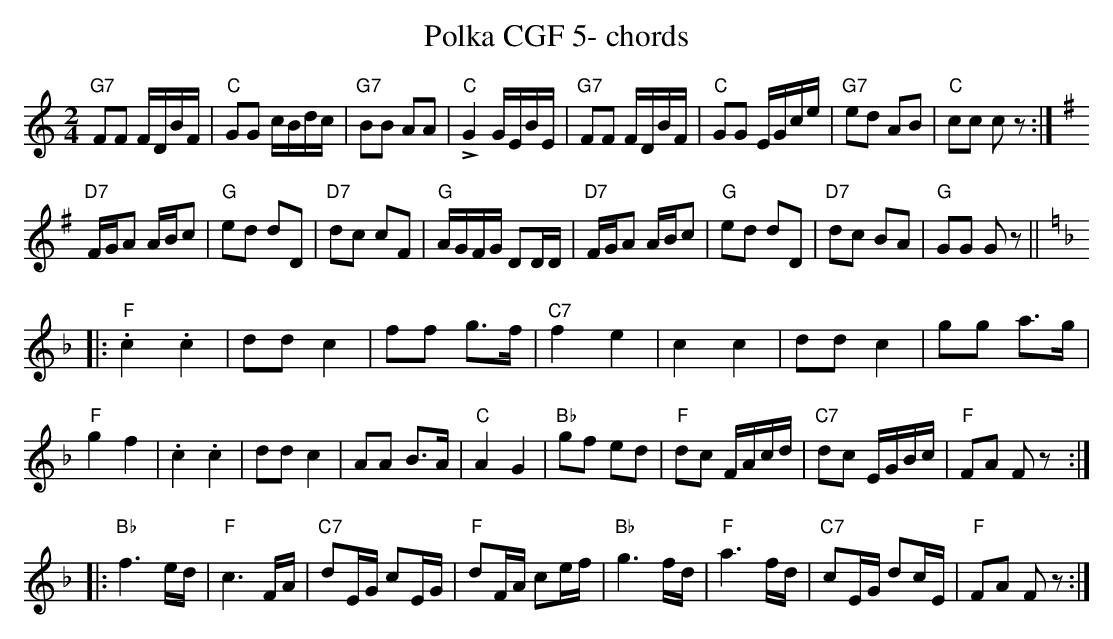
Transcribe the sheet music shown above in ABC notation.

X:1
T:Polka CGF 5- chords
M:2/4
L:1/16
K:Cmaj%%MIDI gchordon
"G7"F2F2 FDBF | "C"G2G2 cBdc | "G7"B2B2 A2A2 | "C"!>!G4 GEBE | "G7"F2F2 FDBF | "C"G2G2 EGce | "G7"e2d2 A2B2 | "C"c2c2 c2z2 :| [K:Gmaj]
"D7"FGA2 ABc2 | "G"e2d2 d2D2 | "D7"d2c2 c2F2 | "G"AGFG D2DD | "D7"FGA2 ABc2 | "G"e2d2 d2D2 | "D7"d2c2 B2A2 | "G"G2G2 G2z2 || [K:Fmaj] [L:1/8]
|: "F".c2.c2 | ddc2 | ff g>f | "C7"f2e2 | c2c2 | ddc2 | gg a>g |
"F"g2f2 | .c2.c2 | ddc2 | AA B>A | "C"A2G2 | "Bb"gf ed | "F"dc F/2A/2c/2d/2 | "C7"dc E/2G/2B/2c/2 | "F"FA Fz ::
"Bb"f3e/2d/2 | "F"c3F/2A/2 | "C7"dE/2G/2 cE/2G/2 | "F"dF/2A/2 ce/2f/2 | "Bb"g3f/2d/2 | "F"a3f/2d/2 | "C7"cE/2G/2 dc/2E/2 | "F"FA Fz :|
